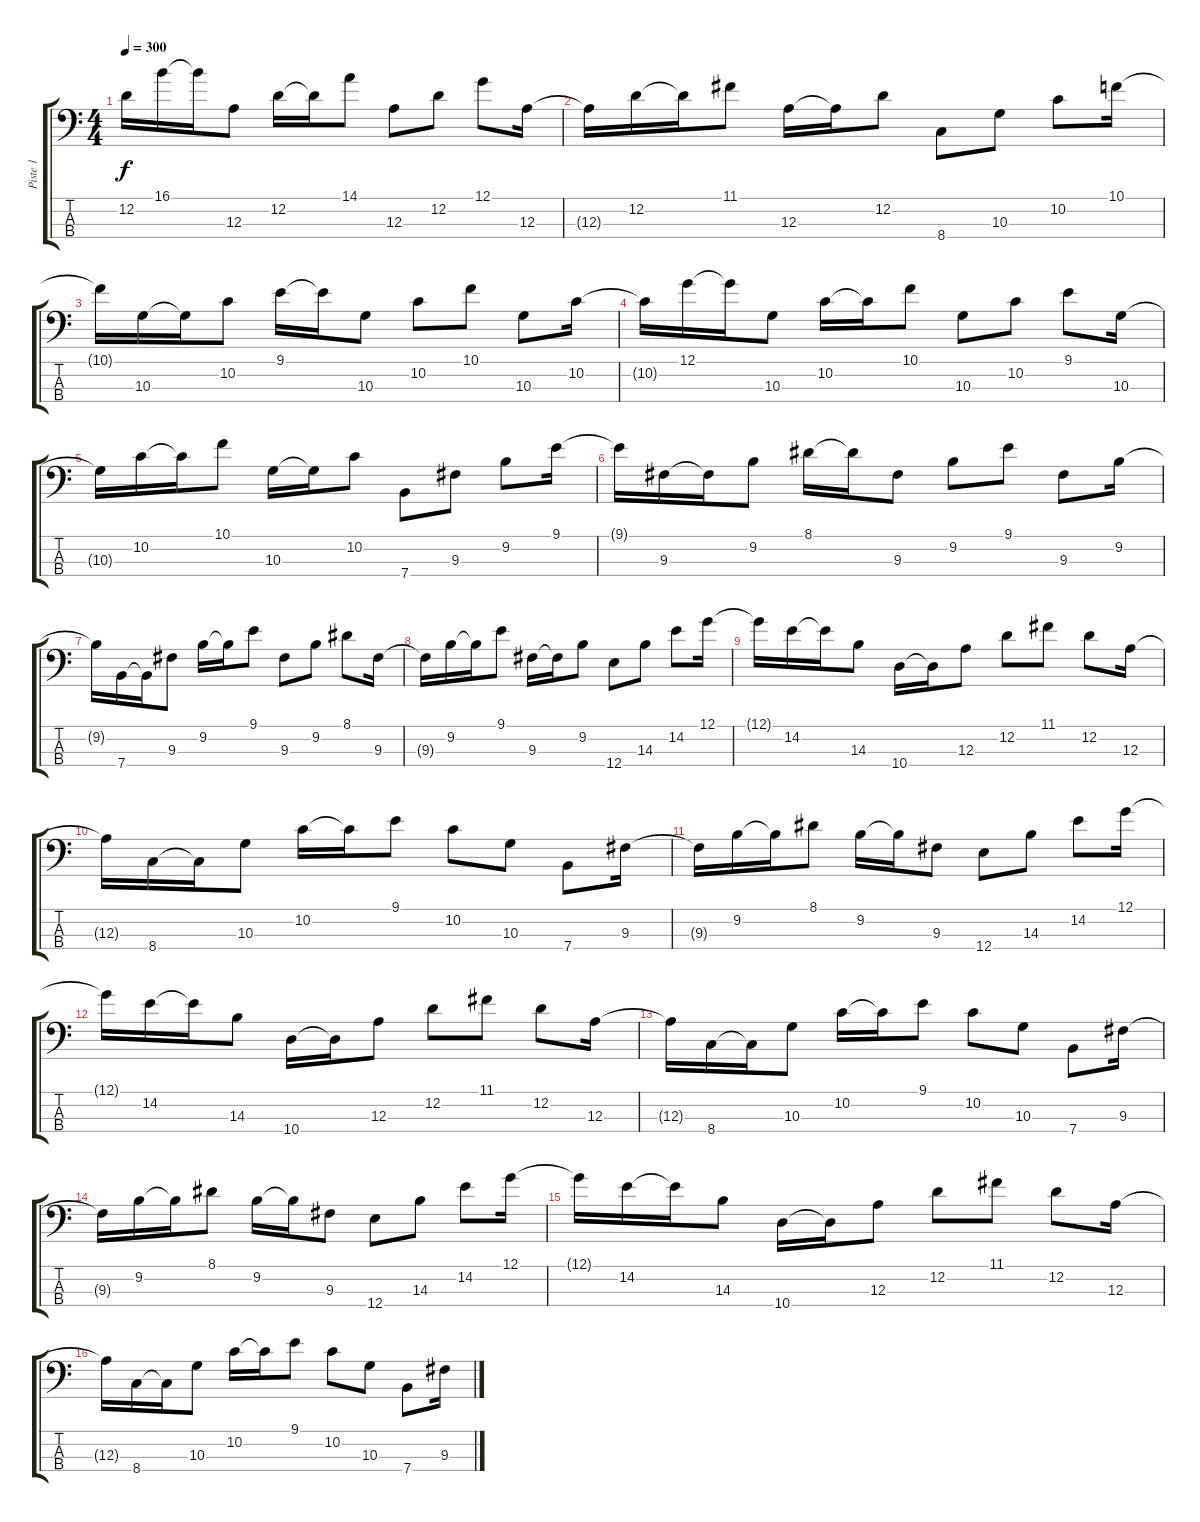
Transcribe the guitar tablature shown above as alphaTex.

\track ("Piste 1" "Piste 1") {instrument electricbassfinger}
\staff {score tabs}
\tuning (G2 D2 A1 E1) {hide}
\ts (4 4)
\tempo 300
\clef f4
\ks c
12.2{t}.16{dy f} 16.1.16 16.1{t}.16 12.3.8 12.2.16 12.2{t}.16 14.1.8 12.3.8 12.2.8 12.1.8 12.3.16 |
12.3{t}.16 12.2.16 12.2{t}.16 11.1.8 12.3.16 12.3{t}.16 12.2.8 8.4.8 10.3.8 10.2.8 10.1.16 |
10.1{t}.16 10.3.16 10.3{t}.16 10.2.8 9.1.16 9.1{t}.16 10.3.8 10.2.8 10.1.8 10.3.8 10.2.16 |
10.2{t}.16 12.1.16 12.1{t}.16 10.3.8 10.2.16 10.2{t}.16 10.1.8 10.3.8 10.2.8 9.1.8 10.3.16 |
10.3{t}.16 10.2.16 10.2{t}.16 10.1.8 10.3.16 10.3{t}.16 10.2.8 7.4.8 9.3.8 9.2.8 9.1.16 |
9.1{t}.16 9.3.16 9.3{t}.16 9.2.8 8.1.16 8.1{t}.16 9.3.8 9.2.8 9.1.8 9.3.8 9.2.16 |
9.2{t}.16 7.4.16 7.4{t}.16 9.3.8 9.2.16 9.2{t}.16 9.1.8 9.3.8 9.2.8 8.1.8 9.3.16 |
9.3{t}.16 9.2.16 9.2{t}.16 9.1.8 9.3.16 9.3{t}.16 9.2.8 12.4.8 14.3.8 14.2.8 12.1.16 |
12.1{t}.16 14.2.16 14.2{t}.16 14.3.8 10.4.16 10.4{t}.16 12.3.8 12.2.8 11.1.8 12.2.8 12.3.16 |
12.3{t}.16 8.4.16 8.4{t}.16 10.3.8 10.2.16 10.2{t}.16 9.1.8 10.2.8 10.3.8 7.4.8 9.3.16 |
9.3{t}.16 9.2.16 9.2{t}.16 8.1.8 9.2.16 9.2{t}.16 9.3.8 12.4.8 14.3.8 14.2.8 12.1.16 |
12.1{t}.16 14.2.16 14.2{t}.16 14.3.8 10.4.16 10.4{t}.16 12.3.8 12.2.8 11.1.8 12.2.8 12.3.16 |
12.3{t}.16 8.4.16 8.4{t}.16 10.3.8 10.2.16 10.2{t}.16 9.1.8 10.2.8 10.3.8 7.4.8 9.3.16 |
9.3{t}.16 9.2.16 9.2{t}.16 8.1.8 9.2.16 9.2{t}.16 9.3.8 12.4.8 14.3.8 14.2.8 12.1.16 |
12.1{t}.16 14.2.16 14.2{t}.16 14.3.8 10.4.16 10.4{t}.16 12.3.8 12.2.8 11.1.8 12.2.8 12.3.16 |
12.3{t}.16 8.4.16 8.4{t}.16 10.3.8 10.2.16 10.2{t}.16 9.1.8 10.2.8 10.3.8 7.4.8 9.3.16
